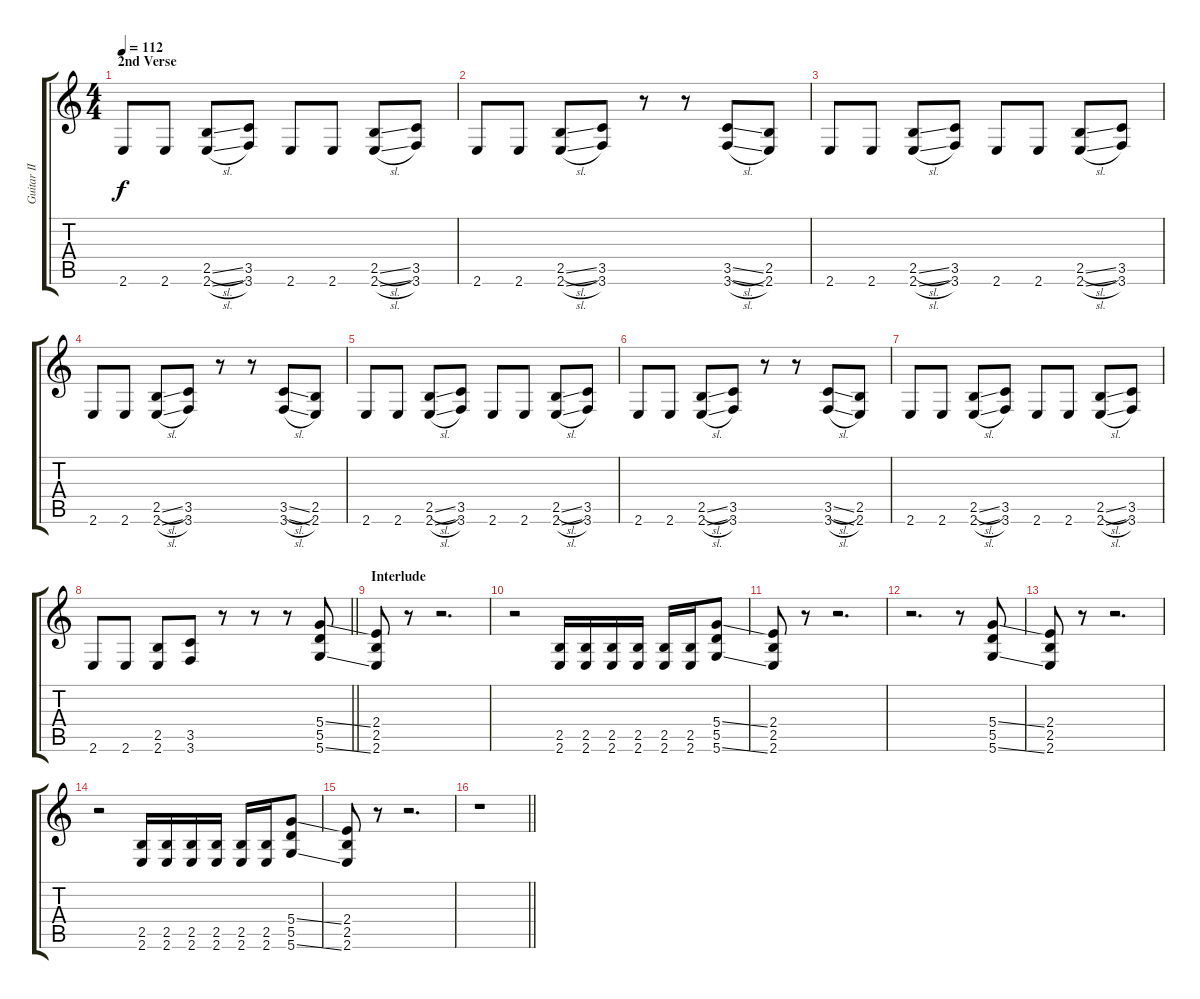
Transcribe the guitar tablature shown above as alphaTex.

\track ("Guitar II" "Guitar II") {instrument distortionguitar}
\staff {score tabs}
\tuning (D4 B3 G3 D3 A2 D2) {hide}
\ts (4 4)
\section ("" "2nd Verse")
\tempo 112
\clef g2
\ks c
2.6.8{dy f} 2.6.8 (2.5{sl} 2.6{sl}).8 (3.5 3.6).8 2.6.8 2.6.8 (2.5{sl} 2.6{sl}).8 (3.5 3.6).8 |
2.6.8 2.6.8 (2.5{sl} 2.6{sl}).8 (3.5 3.6).8 r.8 r.8 (3.5{sl} 3.6{sl}).8 (2.5 2.6).8 |
2.6.8 2.6.8 (2.5{sl} 2.6{sl}).8 (3.5 3.6).8 2.6.8 2.6.8 (2.5{sl} 2.6{sl}).8 (3.5 3.6).8 |
2.6.8 2.6.8 (2.5{sl} 2.6{sl}).8 (3.5 3.6).8 r.8 r.8 (3.5{sl} 3.6{sl}).8 (2.5 2.6).8 |
2.6.8 2.6.8 (2.5{sl} 2.6{sl}).8 (3.5 3.6).8 2.6.8 2.6.8 (2.5{sl} 2.6{sl}).8 (3.5 3.6).8 |
2.6.8 2.6.8 (2.5{sl} 2.6{sl}).8 (3.5 3.6).8 r.8 r.8 (3.5{sl} 3.6{sl}).8 (2.5 2.6).8 |
2.6.8 2.6.8 (2.5{sl} 2.6{sl}).8 (3.5 3.6).8 2.6.8 2.6.8 (2.5{sl} 2.6{sl}).8 (3.5 3.6).8 |
\barLineRight lightlight
2.6.8 2.6.8 (2.5 2.6).8 (3.5 3.6).8 r.8 r.8 r.8 (5.4{ss} 5.5 5.6{ss}).8 |
\section ("" "Interlude")
(2.4 2.5 2.6).8 r.8 r.2{d} |
r.2 (2.5 2.6).16 (2.5 2.6).16 (2.5 2.6).16 (2.5 2.6).16 (2.5 2.6).16 (2.5 2.6).16 (5.4{ss} 5.5 5.6{ss}).8 |
(2.4 2.5 2.6).8 r.8 r.2{d} |
r.2{d} r.8 (5.4{ss} 5.5 5.6{ss}).8 |
(2.4 2.5 2.6).8 r.8 r.2{d} |
r.2 (2.5 2.6).16 (2.5 2.6).16 (2.5 2.6).16 (2.5 2.6).16 (2.5 2.6).16 (2.5 2.6).16 (5.4{ss} 5.5 5.6{ss}).8 |
(2.4 2.5 2.6).8 r.8 r.2{d} |
\barLineRight lightlight
r.1
